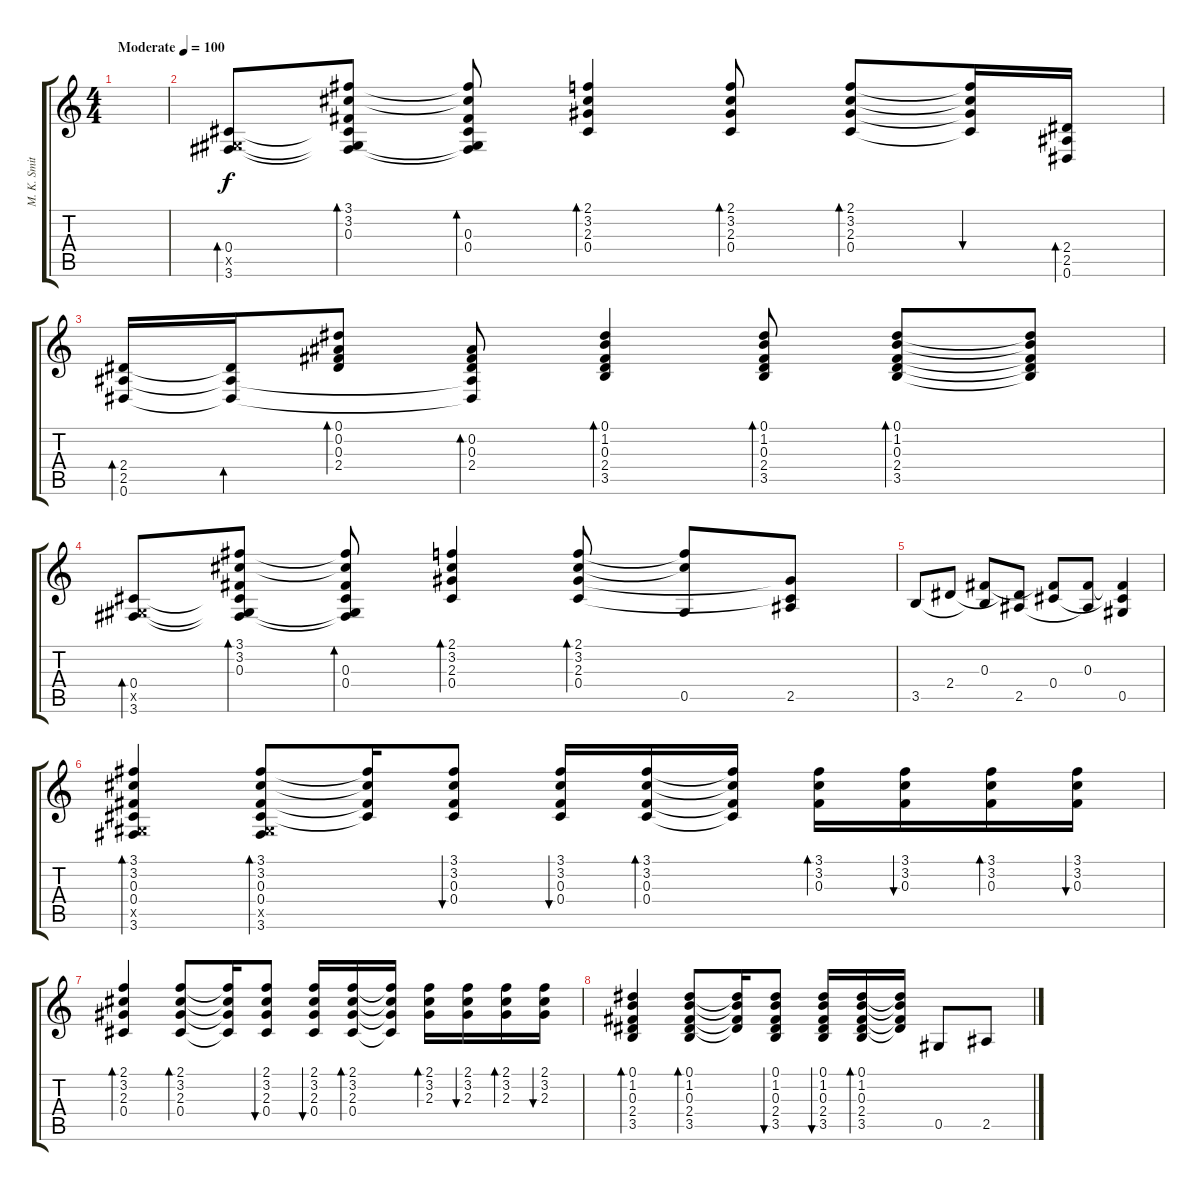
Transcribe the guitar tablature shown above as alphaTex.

\track ("M. K. Smith (Acoustic)" "M. K. Smit") {instrument acousticguitarsteel}
\staff {score tabs}
\tuning (Eb4 Bb3 Gb3 Db3 Ab2 Eb2) {hide}
\ts (4 4)
\tempo (100 "Moderate")
\clef g2
\ks c
|
(0.4 0.5{x} 3.6).8{bd 60} (3.1 3.2 0.3 0.4{t} 0.5{t} 3.6{t}).8{bd 60} (3.1{t} 3.2{t} 0.3 0.4 0.5{t} 3.6{t}).8{bd 60} (2.1 3.2 2.3 0.4).4{bd 60} (2.1 3.2 2.3 0.4).8{bd 60} (2.1 3.2 2.3 0.4).8{bd 60} (2.1{t} 3.2{t} 2.3{t} 0.4{t}).16{bu 60} (2.4 2.5 0.6).16{bd 60} |
(2.4 2.5 0.6).16{bd 60} (2.4{t} 2.5{t} 0.6{t}).16{bd 60} (0.1 0.2 0.3 2.4).8{bd 60} (0.2 0.3 2.4 2.5{t} 0.6{t}).8{bd 60} (0.1 1.2 0.3 2.4 3.5).4{bd 60} (0.1 1.2 0.3 2.4 3.5).8{bd 60} (0.1 1.2 0.3 2.4 3.5).8{bd 60} (0.1{t} 1.2{t} 0.3{t} 2.4{t} 3.5{t}).8 |
(0.4 0.5{x} 3.6).8{bd 60} (3.1 3.2 0.3 0.4{t} 0.5{t} 3.6{t}).8{bd 60} (3.1{t} 3.2{t} 0.3 0.4 0.5{t} 3.6{t}).8{bd 60} (2.1 3.2 2.3 0.4).4{bd 60} (2.1 3.2 2.3 0.4).8{bd 60} (2.1{t} 3.2{t} 0.5).8 (2.3{t} 0.4{t} 2.5).8 |
3.5.8 2.4.8 (0.3 3.5{t}).8 (2.4{t} 2.5).8 (0.3{t} 0.4).8 (0.3 2.5{t}).8 (0.3{t} 0.4{t} 0.5).4 |
(3.1 3.2 0.3 0.4 0.5{x} 3.6).4{bd 60} (3.1 3.2 0.3 0.4 0.5{x} 3.6).8{bd 60} (3.1{t} 3.2{t} 0.3{t} 0.4{t}).16 (3.1 3.2 0.3 0.4).8{bu 60} (3.1 3.2 0.3 0.4).16{bu 60} (3.1 3.2 0.3 0.4).16{bd 60} (3.1{t} 3.2{t} 0.3{t} 0.4{t}).16 (3.1 3.2 0.3).16{bd 60} (3.1 3.2 0.3).16{bu 60} (3.1 3.2 0.3).16{bd 60} (3.1 3.2 0.3).16{bu 60} |
(2.1 3.2 2.3 0.4).4{bd 60} (2.1 3.2 2.3 0.4).8{bd 60} (2.1{t} 3.2{t} 2.3{t} 0.4{t}).16 (2.1 3.2 2.3 0.4).8{bu 60} (2.1 3.2 2.3 0.4).16{bu 60} (2.1 3.2 2.3 0.4).16{bd 60} (2.1{t} 3.2{t} 2.3{t} 0.4{t}).16 (2.1 3.2 2.3).16{bd 60} (2.1 3.2 2.3).16{bu 60} (2.1 3.2 2.3).16{bd 60} (2.1 3.2 2.3).16{bu 60} |
(0.1 1.2 0.3 2.4 3.5).4{bd 60} (0.1 1.2 0.3 2.4 3.5).8{bd 60} (0.1{t} 1.2{t} 0.3{t} 2.4{t}).16 (0.1 1.2 0.3 2.4 3.5).8{bu 60} (0.1 1.2 0.3 2.4 3.5).16{bu 60} (0.1 1.2 0.3 2.4 3.5).16{bd 60} (0.1{t} 1.2{t} 0.3{t} 2.4{t}).16 0.5.8 2.5.8
